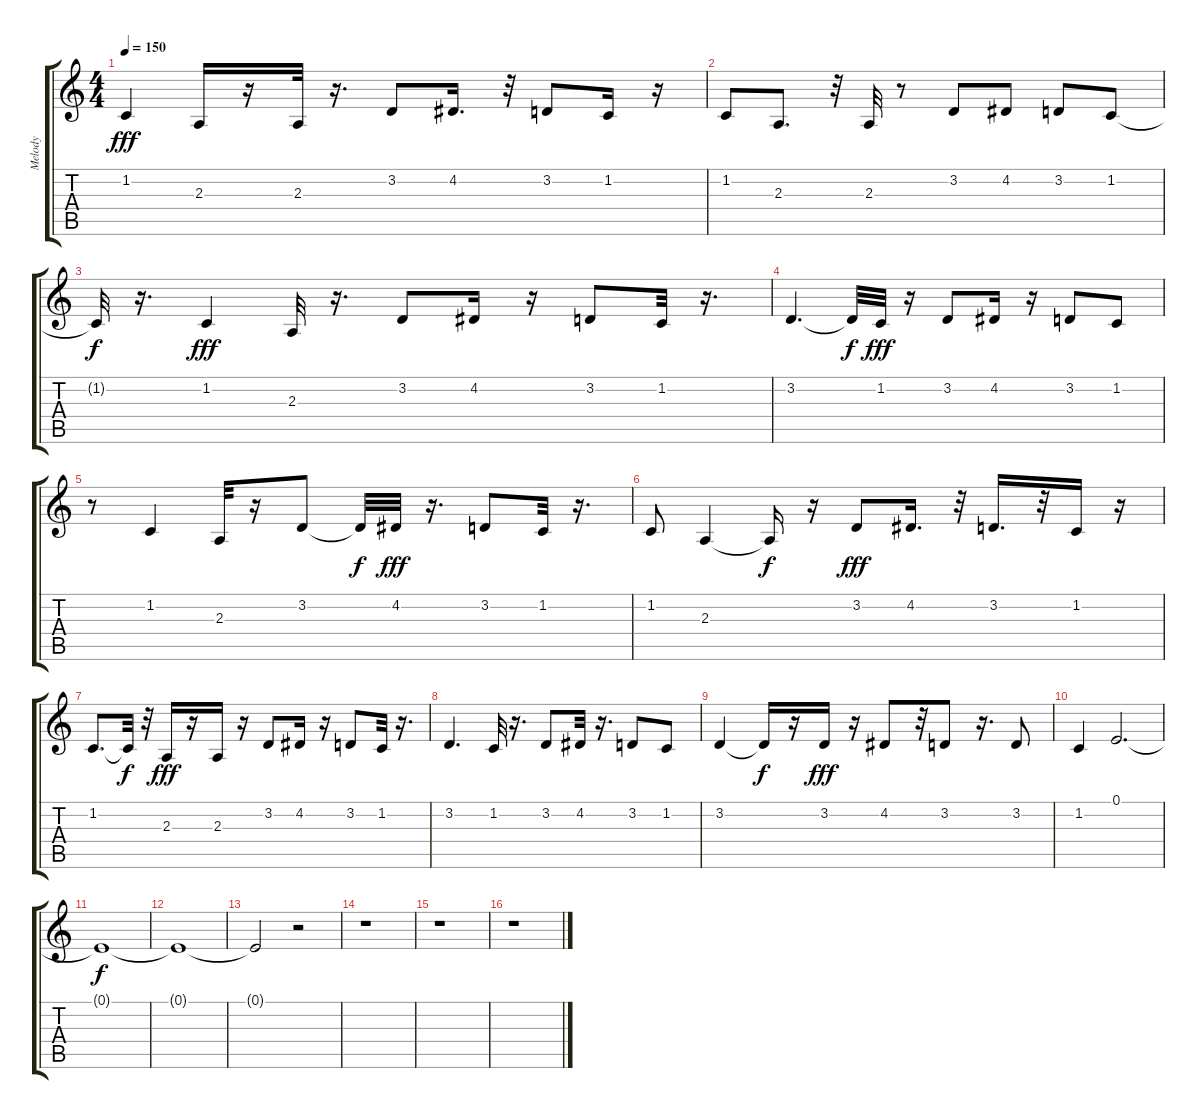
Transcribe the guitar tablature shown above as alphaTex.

\track ("Melody" "Melody") {instrument oboe}
\staff {score tabs}
\tuning (E4 B3 G3 D3 A2 E2) {hide}
\ts (4 4)
\tempo 150
\clef g2
\ks c
1.2.4{dy fff} 2.3.16 r.16 2.3.32 r.16{d} 3.2.8 4.2.16{d} r.32 3.2.8 1.2.16 r.16 |
1.2.8 2.3.8{d} r.32 2.3.32 r.8 3.2.8 4.2.8 3.2.8 1.2.8 |
1.2{t}.32{dy f} r.16{d} 1.2.4{dy fff} 2.3.32 r.16{d} 3.2.8 4.2.16 r.16 3.2.8 1.2.32 r.16{d} |
3.2.4{d} 3.2{t}.32{dy f} 1.2.32{dy fff} r.16 3.2.8 4.2.16 r.16 3.2.8 1.2.8 |
r.8 1.2.4 2.3.32 r.16 3.2.8 3.2{t}.32{dy f} 4.2.32{dy fff} r.16{d} 3.2.8 1.2.32 r.16{d} |
1.2.8 2.3.4 2.3{t}.16{dy f} r.16 3.2.8{dy fff} 4.2.16{d} r.32 3.2.16{d} r.32 1.2.16 r.16 |
1.2.8{d} 1.2{t}.32{dy f} r.32 2.3.16{dy fff} r.16 2.3.16 r.16 3.2.8 4.2.16 r.16 3.2.8 1.2.32 r.16{d} |
3.2.4{d} 1.2.32 r.16{d} 3.2.8 4.2.32 r.16{d} 3.2.8 1.2.8 |
3.2.4 3.2{t}.16{dy f} r.16 3.2.16{dy fff} r.16 4.2.8 r.32 3.2.8 r.16{d} 3.2.8 |
1.2.4 0.1.2{d} |
0.1{t}.1{dy f} |
0.1{t}.1 |
0.1{t}.2 r.2 |
r.1 |
r.1 |
r.1
